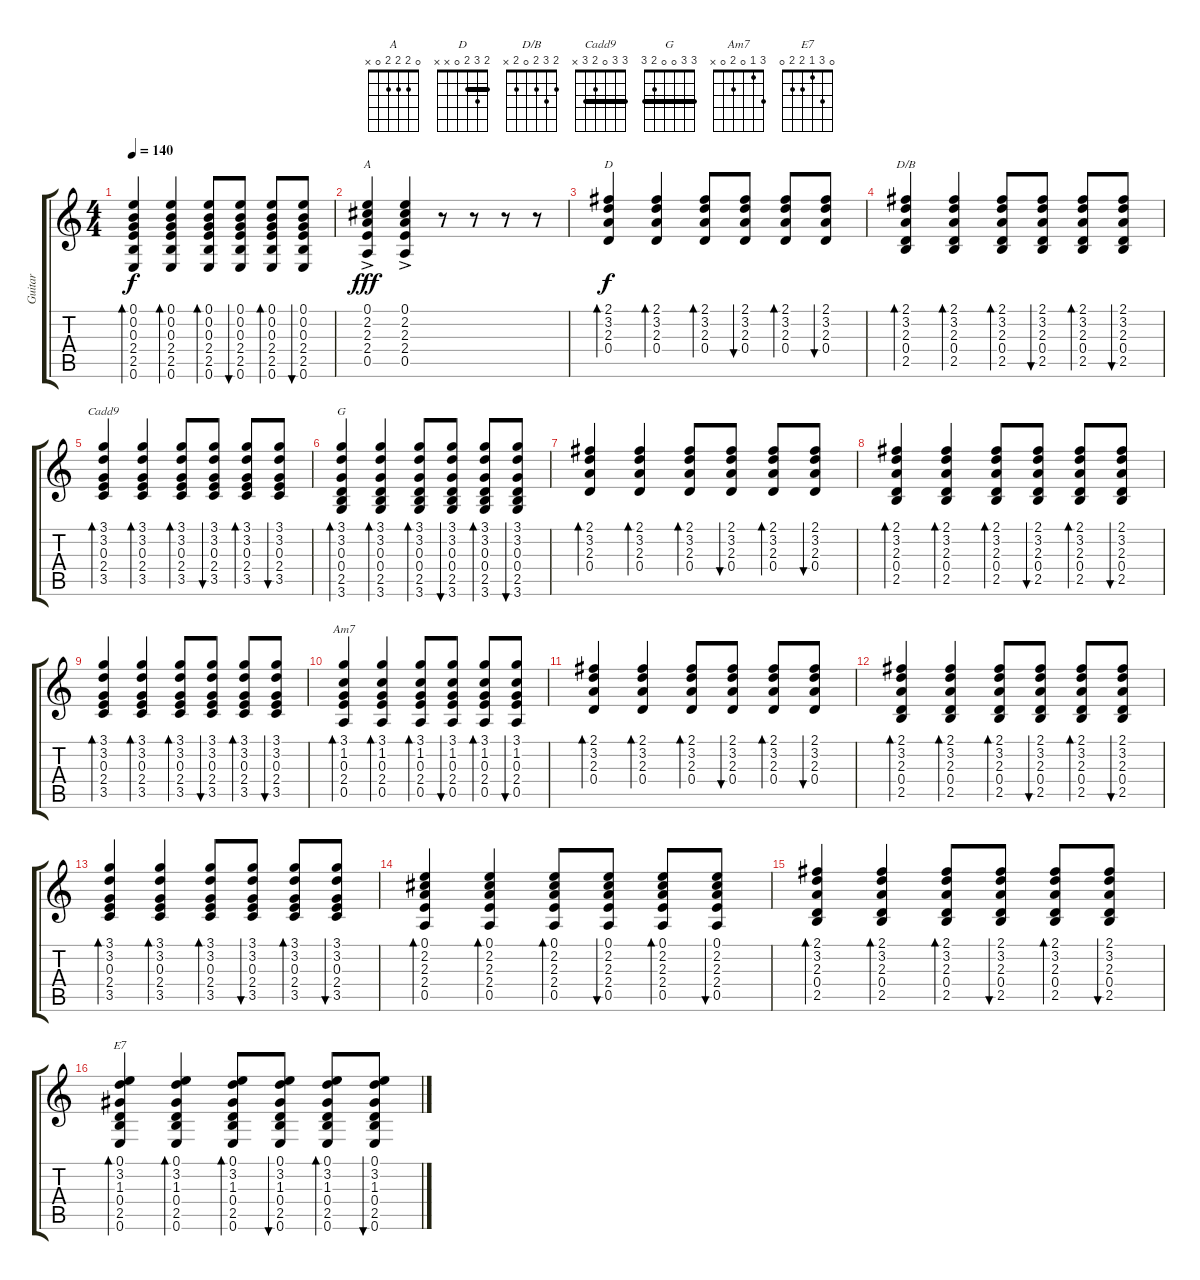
\track ("Guitar" "Guitar") {instrument acousticguitarsteel}
\staff {score tabs}
\tuning (E4 B3 G3 D3 A2 E2) {hide}
\chord ("A" 0 2 2 2 0 x)
\chord ("D" 2 3 2 0 x x) {barre 2}
\chord ("D/B" 2 3 2 0 2 x)
\chord ("Cadd9" 3 3 0 2 3 x) {barre 3}
\chord ("G" 3 3 0 0 2 3) {barre 3}
\chord ("Am7" 3 1 0 2 0 x)
\chord ("E7" 0 3 1 2 2 0)
\ts (4 4)
\tempo 140
\clef g2
\ks c
(0.1 0.2 0.3 2.4 2.5 0.6).4{bd 60 dy f} (0.1 0.2 0.3 2.4 2.5 0.6).4{bd 60} (0.1 0.2 0.3 2.4 2.5 0.6).8{bd 60} (0.1 0.2 0.3 2.4 2.5 0.6).8{bu 60} (0.1 0.2 0.3 2.4 2.5 0.6).8{bd 60} (0.1 0.2 0.3 2.4 2.5 0.6).8{bu 60} |
(0.1{ac} 2.2{ac} 2.3{ac} 2.4{ac} 0.5{ac}).4{ch "A" dy fff} (0.1{ac} 2.2{ac} 2.3{ac} 2.4{ac} 0.5{ac}).4 r.8 r.8 r.8 r.8 |
(2.1 3.2 2.3 0.4).4{bd 60 ch "D" dy f} (2.1 3.2 2.3 0.4).4{bd 60} (2.1 3.2 2.3 0.4).8{bd 60} (2.1 3.2 2.3 0.4).8{bu 60} (2.1 3.2 2.3 0.4).8{bd 60} (2.1 3.2 2.3 0.4).8{bu 60} |
(2.1 3.2 2.3 0.4 2.5).4{bd 60 ch "D/B"} (2.1 3.2 2.3 0.4 2.5).4{bd 60} (2.1 3.2 2.3 0.4 2.5).8{bd 60} (2.1 3.2 2.3 0.4 2.5).8{bu 60} (2.1 3.2 2.3 0.4 2.5).8{bd 60} (2.1 3.2 2.3 0.4 2.5).8{bu 60} |
(3.1 3.2 0.3 2.4 3.5).4{bd 60 ch "Cadd9"} (3.1 3.2 0.3 2.4 3.5).4{bd 60} (3.1 3.2 0.3 2.4 3.5).8{bd 60} (3.1 3.2 0.3 2.4 3.5).8{bu 60} (3.1 3.2 0.3 2.4 3.5).8{bd 60} (3.1 3.2 0.3 2.4 3.5).8{bu 60} |
(3.1 3.2 0.3 0.4 2.5 3.6).4{bd 60 ch "G"} (3.1 3.2 0.3 0.4 2.5 3.6).4{bd 60} (3.1 3.2 0.3 0.4 2.5 3.6).8{bd 60} (3.1 3.2 0.3 0.4 2.5 3.6).8{bu 60} (3.1 3.2 0.3 0.4 2.5 3.6).8{bd 60} (3.1 3.2 0.3 0.4 2.5 3.6).8{bu 60} |
(2.1 3.2 2.3 0.4).4{bd 60} (2.1 3.2 2.3 0.4).4{bd 60} (2.1 3.2 2.3 0.4).8{bd 60} (2.1 3.2 2.3 0.4).8{bu 60} (2.1 3.2 2.3 0.4).8{bd 60} (2.1 3.2 2.3 0.4).8{bu 60} |
(2.1 3.2 2.3 0.4 2.5).4{bd 60} (2.1 3.2 2.3 0.4 2.5).4{bd 60} (2.1 3.2 2.3 0.4 2.5).8{bd 60} (2.1 3.2 2.3 0.4 2.5).8{bu 60} (2.1 3.2 2.3 0.4 2.5).8{bd 60} (2.1 3.2 2.3 0.4 2.5).8{bu 60} |
(3.1 3.2 0.3 2.4 3.5).4{bd 60} (3.1 3.2 0.3 2.4 3.5).4{bd 60} (3.1 3.2 0.3 2.4 3.5).8{bd 60} (3.1 3.2 0.3 2.4 3.5).8{bu 60} (3.1 3.2 0.3 2.4 3.5).8{bd 60} (3.1 3.2 0.3 2.4 3.5).8{bu 60} |
(3.1 1.2 0.3 2.4 0.5).4{bd 60 ch "Am7"} (3.1 1.2 0.3 2.4 0.5).4{bd 60} (3.1 1.2 0.3 2.4 0.5).8{bd 60} (3.1 1.2 0.3 2.4 0.5).8{bu 60} (3.1 1.2 0.3 2.4 0.5).8{bd 60} (3.1 1.2 0.3 2.4 0.5).8{bu 60} |
(2.1 3.2 2.3 0.4).4{bd 60} (2.1 3.2 2.3 0.4).4{bd 60} (2.1 3.2 2.3 0.4).8{bd 60} (2.1 3.2 2.3 0.4).8{bu 60} (2.1 3.2 2.3 0.4).8{bd 60} (2.1 3.2 2.3 0.4).8{bu 60} |
(2.1 3.2 2.3 0.4 2.5).4{bd 60} (2.1 3.2 2.3 0.4 2.5).4{bd 60} (2.1 3.2 2.3 0.4 2.5).8{bd 60} (2.1 3.2 2.3 0.4 2.5).8{bu 60} (2.1 3.2 2.3 0.4 2.5).8{bd 60} (2.1 3.2 2.3 0.4 2.5).8{bu 60} |
(3.1 3.2 0.3 2.4 3.5).4{bd 60} (3.1 3.2 0.3 2.4 3.5).4{bd 60} (3.1 3.2 0.3 2.4 3.5).8{bd 60} (3.1 3.2 0.3 2.4 3.5).8{bu 60} (3.1 3.2 0.3 2.4 3.5).8{bd 60} (3.1 3.2 0.3 2.4 3.5).8{bu 60} |
(0.1 2.2 2.3 2.4 0.5).4{bd 60} (0.1 2.2 2.3 2.4 0.5).4{bd 60} (0.1 2.2 2.3 2.4 0.5).8{bd 60} (0.1 2.2 2.3 2.4 0.5).8{bu 60} (0.1 2.2 2.3 2.4 0.5).8{bd 60} (0.1 2.2 2.3 2.4 0.5).8{bu 60} |
(2.1 3.2 2.3 0.4 2.5).4{bd 60} (2.1 3.2 2.3 0.4 2.5).4{bd 60} (2.1 3.2 2.3 0.4 2.5).8{bd 60} (2.1 3.2 2.3 0.4 2.5).8{bu 60} (2.1 3.2 2.3 0.4 2.5).8{bd 60} (2.1 3.2 2.3 0.4 2.5).8{bu 60} |
(0.1 3.2 1.3 0.4 2.5 0.6).4{bd 60 ch "E7"} (0.1 3.2 1.3 0.4 2.5 0.6).4{bd 60} (0.1 3.2 1.3 0.4 2.5 0.6).8{bd 60} (0.1 3.2 1.3 0.4 2.5 0.6).8{bu 60} (0.1 3.2 1.3 0.4 2.5 0.6).8{bd 60} (0.1 3.2 1.3 0.4 2.5 0.6).8{bu 60}
